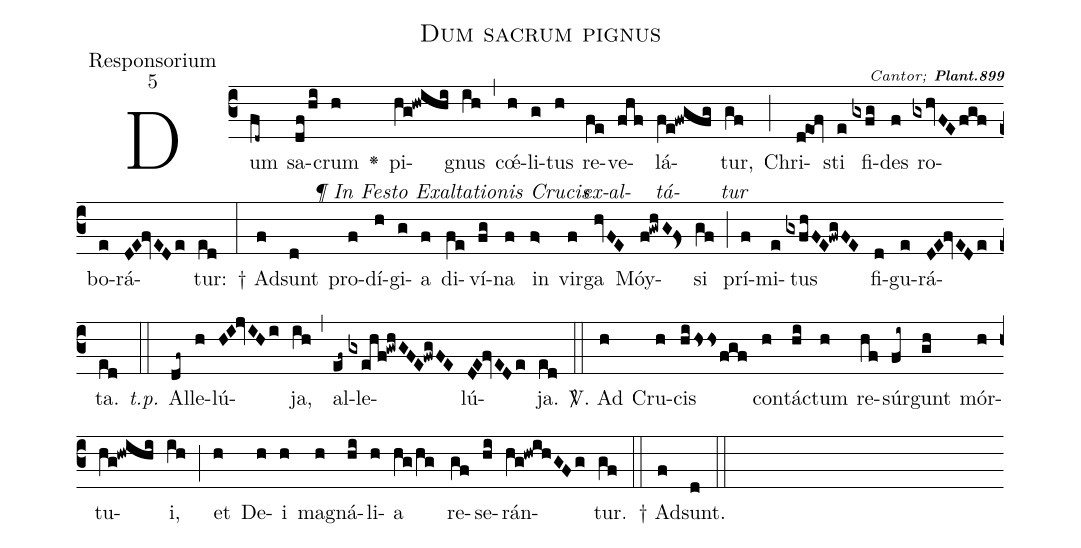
name:Dum sacrum pignus;
office-part:Responsorium;
mode:5;
commentary:{\itshape\mdseries\scriptsize Cantor;} {\bfseries\scriptsize Plant.899};
%%
(c3)Dum(fd~) sa(df/hi)crum[<v>\P\ {\itshape In Festo Exaltationis Crucis}</v>](h) <v>\greheightstar</v>() pi(hg!hwihi)gnus(ih) (,) cœ́(h)li(g)tus(h) re[ex-](fe)ve[al-](fhf)lá[tá-](fe!fwgfg)tur,[tur](gf) (;) Chri(d!eof)sti(e) fi(gxfg)des(f) ro(gxhvFEfgf)bo(e)rá(DE!fvEDe)tur:(ed) (:) † Ad(f)sunt(d) pro(f)dí(h)gi(g)a(f) di(fe)ví(fg)na(f) in(f>) vir(f)ga(hvFE) Móy(f!gwhG!fs<)si(gf) (;) prí(f)mi(e)tus(gxfhFE!fwgFE) fi(d)gu(e)rá(DE!fvEDe)ta.(ed) (::) <i>t.p.</i> Al(df~)le(h)lú(HI!jvIHi)ja,(ih) (,) al(ef~)le(gxehf!gwhGFE!fwgFE)lú(DE!fvEDe)ja.(ed)
(::) <sp>V/</sp>. Ad(h) Cru(h)cis(hi/hss/fgf) con(h)tá(hi)ctum(h) re(hf)súr(fi~)gunt(gh) mór(h)tu(hg!hwihi)i,(ih) (;) et(h) De(h)i(h) ma(h)gná(hi)li(h)a(hg/hg) re(gf)se(hi)rán(hg!hwihGFg)tur.(gf) (::) † Ad(f)sunt.(d) (::)
